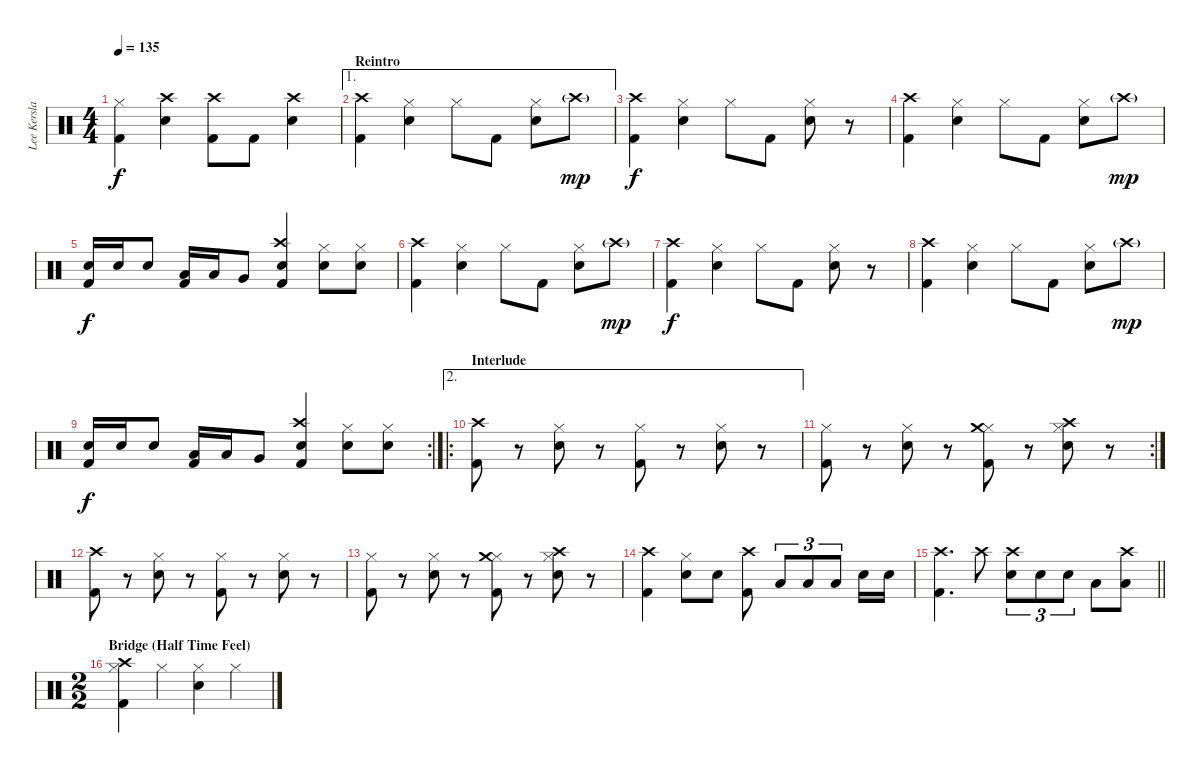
\track ("Lee Kerslake" "Lee Kersla") {instrument percussion}
\staff {score}
\articulation defaults
\ts (4 4)
\tempo 135
\clef neutral
\ks c
("Hi-Hat (closed)" "Kick (hit) 2").4{dy f} ("Crash high (hit)" "Electric Snare (hit)").4 ("Crash high (hit)" "Kick (hit) 2").8 "Kick (hit) 2".8 ("Crash high (hit)" "Electric Snare (hit)").4 |
\ae 1
\section ("" "Reintro")
("Crash high (hit)" "Kick (hit) 2").4 ("Hi-Hat (closed)" "Electric Snare (hit)").4 "Hi-Hat (closed)".8 "Kick (hit) 2".8 ("Hi-Hat (closed)" "Electric Snare (hit)").8 "Crash high (hit)"{g}.8{dy mp} |
("Crash high (hit)" "Kick (hit) 2").4{dy f} ("Hi-Hat (closed)" "Electric Snare (hit)").4 "Hi-Hat (closed)".8 "Kick (hit) 2".8 ("Hi-Hat (closed)" "Electric Snare (hit)").8 r.8 |
("Crash high (hit)" "Kick (hit) 2").4 ("Hi-Hat (closed)" "Electric Snare (hit)").4 "Hi-Hat (closed)".8 "Kick (hit) 2".8 ("Hi-Hat (closed)" "Electric Snare (hit)").8 "Crash high (hit)"{g}.8{dy mp} |
("Electric Snare (hit)" "Kick (hit) 2").16{dy f} "Electric Snare (hit)".16 "Electric Snare (hit)".8 ("Low Floor Tom (hit)" "Kick (hit) 2").16 "Low Floor Tom (hit)".16 "Very Low Tom (hit)".8 ("Crash high (hit)" "Electric Snare (hit)" "Kick (hit) 2").4 ("Hi-Hat (closed)" "Electric Snare (hit)").8 ("Hi-Hat (closed)" "Electric Snare (hit)").8 |
("Crash high (hit)" "Kick (hit) 2").4 ("Hi-Hat (closed)" "Electric Snare (hit)").4 "Hi-Hat (closed)".8 "Kick (hit) 2".8 ("Hi-Hat (closed)" "Electric Snare (hit)").8 "Crash high (hit)"{g}.8{dy mp} |
("Crash high (hit)" "Kick (hit) 2").4{dy f} ("Hi-Hat (closed)" "Electric Snare (hit)").4 "Hi-Hat (closed)".8 "Kick (hit) 2".8 ("Hi-Hat (closed)" "Electric Snare (hit)").8 r.8 |
("Crash high (hit)" "Kick (hit) 2").4 ("Hi-Hat (closed)" "Electric Snare (hit)").4 "Hi-Hat (closed)".8 "Kick (hit) 2".8 ("Hi-Hat (closed)" "Electric Snare (hit)").8 "Crash high (hit)"{g}.8{dy mp} |
\rc 2
("Electric Snare (hit)" "Kick (hit) 2").16{dy f} "Electric Snare (hit)".16 "Electric Snare (hit)".8 ("Low Floor Tom (hit)" "Kick (hit) 2").16 "Low Floor Tom (hit)".16 "Very Low Tom (hit)".8 ("Crash high (hit)" "Electric Snare (hit)" "Kick (hit) 2").4 ("Hi-Hat (closed)" "Electric Snare (hit)").8 ("Hi-Hat (closed)" "Electric Snare (hit)").8 |
\ae 2
\ro
\section ("" "Interlude")
("Crash high (hit)" "Kick (hit) 2").8 r.8 ("Hi-Hat (closed)" "Snare (hit) 2").8 r.8 ("Hi-Hat (closed)" "Kick (hit) 2").8 r.8 ("Hi-Hat (closed)" "Snare (hit) 2").8 r.8 |
\rc 2
("Hi-Hat (closed)" "Kick (hit) 2").8 r.8 ("Hi-Hat (closed)" "Snare (hit) 2").8 r.8 ("Hi-Hat (closed)" "Kick (hit) 2" "Crash medium (hit)").8 r.8 ("Hi-Hat (closed)" "Snare (hit) 2" "Crash high (hit)").8 r.8 |
("Crash high (hit)" "Kick (hit) 2").8 r.8 ("Hi-Hat (closed)" "Snare (hit) 2").8 r.8 ("Hi-Hat (closed)" "Kick (hit) 2").8 r.8 ("Hi-Hat (closed)" "Snare (hit) 2").8 r.8 |
("Hi-Hat (closed)" "Kick (hit) 2").8 r.8 ("Hi-Hat (closed)" "Snare (hit) 2").8 r.8 ("Hi-Hat (closed)" "Kick (hit) 2" "Crash medium (hit)").8 r.8 ("Hi-Hat (closed)" "Snare (hit) 2" "Crash high (hit)").8 r.8 |
("Crash high (hit)" "Kick (hit) 2").4 ("Hi-Hat (closed)" "Electric Snare (hit)").8 "Snare (hit) 2".8 ("Crash high (hit)" "Kick (hit) 2").8 "Low Floor Tom (hit)".8{tu (3 2)} "Low Floor Tom (hit)".8{tu (3 2)} "Low Floor Tom (hit)".8{tu (3 2)} "Snare (hit) 2".16 "Snare (hit) 2".16 |
\barLineRight lightlight
("Crash high (hit)" "Kick (hit) 2").4{d} "Crash high (hit)".8 ("Crash high (hit)" "Snare (hit) 2").8{tu (3 2)} "Snare (hit) 2".8{tu (3 2)} "Snare (hit) 2".8{tu (3 2)} "Low Floor Tom (hit)".8 ("Crash high (hit)" "Low Floor Tom (hit)").8 |
\ts (2 2)
\section ("" "Bridge (Half Time Feel)")
("Kick (hit) 2" "Hi-Hat (closed)" "Crash high (hit)").4 "Hi-Hat (closed)".4 ("Snare (hit) 2" "Hi-Hat (closed)").4 "Hi-Hat (closed)".4
